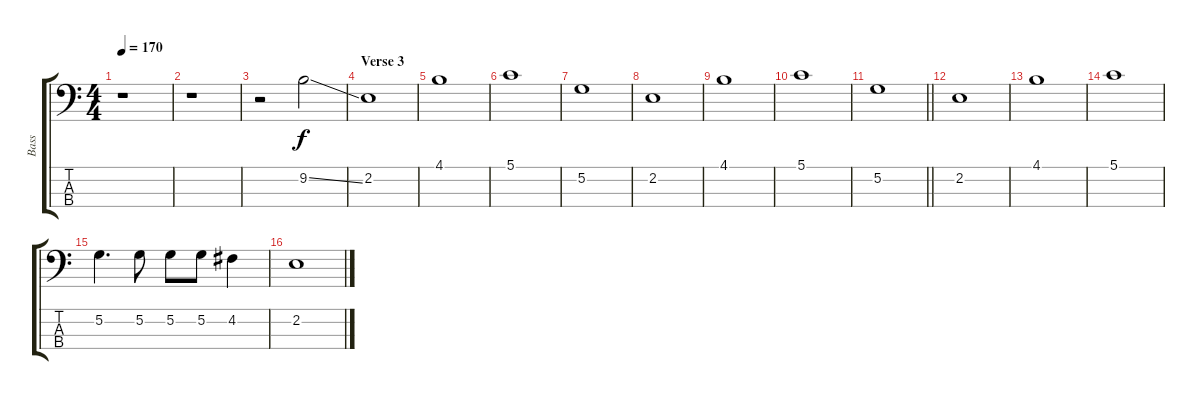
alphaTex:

\track ("Bass" "Bass") {instrument electricbassfinger}
\staff {score tabs}
\tuning (G2 D2 A1 E1) {hide}
\ts (4 4)
\tempo 170
\clef f4
\ks c
r.1{dy f} |
r.1 |
r.2 9.2{ss}.2 |
\section ("" "Verse 3")
2.2.1 |
4.1.1 |
5.1.1 |
5.2.1 |
2.2.1 |
4.1.1 |
5.1.1 |
\barLineRight lightlight
5.2.1 |
2.2.1 |
4.1.1 |
5.1.1 |
5.2.4{d} 5.2.8 5.2.8 5.2.8 4.2.4 |
2.2.1
